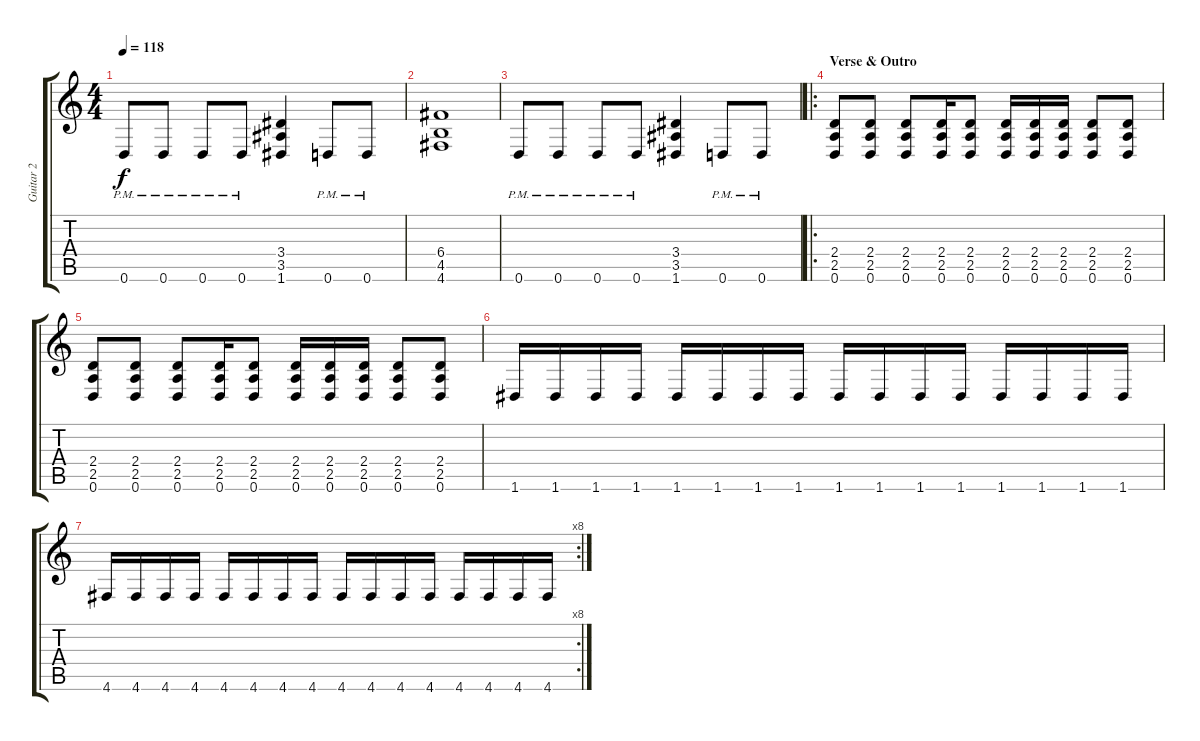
\track ("Guitar 2" "Guitar 2") {instrument distortionguitar}
\staff {score tabs}
\tuning (D4 A3 F3 C3 G2 D2) {hide}
\ts (4 4)
\tempo 118
\clef g2
\ks c
0.6{pm}.8{dy f} 0.6{pm}.8 0.6{pm}.8 0.6{pm}.8 (3.4 3.5 1.6).4 0.6{pm}.8 0.6{pm}.8 |
(6.4 4.5 4.6).1 |
0.6{pm}.8 0.6{pm}.8 0.6{pm}.8 0.6{pm}.8 (3.4 3.5 1.6).4 0.6{pm}.8 0.6{pm}.8 |
\ro
\section ("" "Verse & Outro")
(2.4 2.5 0.6).8 (2.4 2.5 0.6).8 (2.4 2.5 0.6).8 (2.4 2.5 0.6).16 (2.4 2.5 0.6).8 (2.4 2.5 0.6).16 (2.4 2.5 0.6).16 (2.4 2.5 0.6).16 (2.4 2.5 0.6).8 (2.4 2.5 0.6).8 |
(2.4 2.5 0.6).8 (2.4 2.5 0.6).8 (2.4 2.5 0.6).8 (2.4 2.5 0.6).16 (2.4 2.5 0.6).8 (2.4 2.5 0.6).16 (2.4 2.5 0.6).16 (2.4 2.5 0.6).16 (2.4 2.5 0.6).8 (2.4 2.5 0.6).8 |
1.6.16 1.6.16 1.6.16 1.6.16 1.6.16 1.6.16 1.6.16 1.6.16 1.6.16 1.6.16 1.6.16 1.6.16 1.6.16 1.6.16 1.6.16 1.6.16 |
\rc 8
4.6.16 4.6.16 4.6.16 4.6.16 4.6.16 4.6.16 4.6.16 4.6.16 4.6.16 4.6.16 4.6.16 4.6.16 4.6.16 4.6.16 4.6.16 4.6.16
